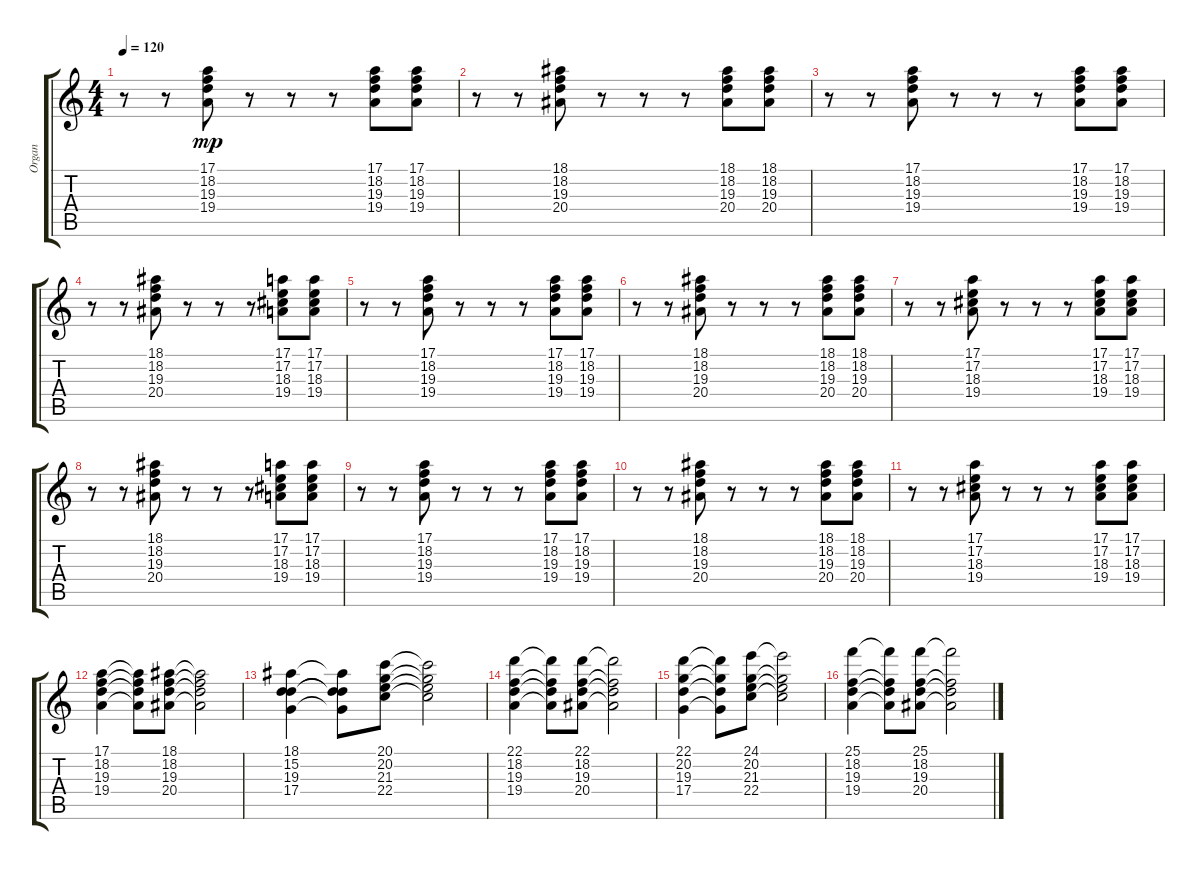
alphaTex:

\track ("Organ" "Organ") {instrument churchorgan}
\staff {score tabs}
\tuning (E4 B3 G3 D3 A2 E2) {hide}
\ts (4 4)
\tempo 120
\clef g2
\ks c
r.8{dy mp} r.8 (17.1 18.2 19.3 19.4).8 r.8 r.8 r.8 (17.1 18.2 19.3 19.4).8 (17.1 18.2 19.3 19.4).8 |
r.8 r.8 (18.1 18.2 19.3 20.4).8 r.8 r.8 r.8 (18.1 18.2 19.3 20.4).8 (18.1 18.2 19.3 20.4).8 |
r.8 r.8 (17.1 18.2 19.3 19.4).8 r.8 r.8 r.8 (17.1 18.2 19.3 19.4).8 (17.1 18.2 19.3 19.4).8 |
r.8 r.8 (18.1 18.2 19.3 20.4).8 r.8 r.8 r.8 (17.1 17.2 18.3 19.4).8 (17.1 17.2 18.3 19.4).8 |
r.8 r.8 (17.1 18.2 19.3 19.4).8 r.8 r.8 r.8 (17.1 18.2 19.3 19.4).8 (17.1 18.2 19.3 19.4).8 |
r.8 r.8 (18.1 18.2 19.3 20.4).8 r.8 r.8 r.8 (18.1 18.2 19.3 20.4).8 (18.1 18.2 19.3 20.4).8 |
r.8 r.8 (17.1 17.2 18.3 19.4).8 r.8 r.8 r.8 (17.1 17.2 18.3 19.4).8 (17.1 17.2 18.3 19.4).8 |
r.8 r.8 (18.1 18.2 19.3 20.4).8 r.8 r.8 r.8 (17.1 17.2 18.3 19.4).8 (17.1 17.2 18.3 19.4).8 |
r.8 r.8 (17.1 18.2 19.3 19.4).8 r.8 r.8 r.8 (17.1 18.2 19.3 19.4).8 (17.1 18.2 19.3 19.4).8 |
r.8 r.8 (18.1 18.2 19.3 20.4).8 r.8 r.8 r.8 (18.1 18.2 19.3 20.4).8 (18.1 18.2 19.3 20.4).8 |
r.8 r.8 (17.1 17.2 18.3 19.4).8 r.8 r.8 r.8 (17.1 17.2 18.3 19.4).8 (17.1 17.2 18.3 19.4).8 |
(17.1 18.2 19.3 19.4).4 (17.1{t} 18.2{t} 19.3{t} 19.4{t}).8 (18.1 18.2 19.3 20.4).8 (18.1{t} 18.2{t} 19.3{t} 20.4{t}).2 |
(18.1 15.2 19.3 17.4).4 (18.1{t} 15.2{t} 19.3{t} 17.4{t}).8 (20.1 20.2 21.3 22.4).8 (20.1{t} 20.2{t} 21.3{t} 22.4{t}).2 |
(22.1 18.2 19.3 19.4).4 (22.1{t} 18.2{t} 19.3{t} 19.4{t}).8 (22.1 18.2 19.3 20.4).8 (22.1{t} 18.2{t} 19.3{t} 20.4{t}).2 |
(22.1 20.2 19.3 17.4).4 (22.1{t} 20.2{t} 19.3{t} 17.4{t}).8 (24.1 20.2 21.3 22.4).8 (24.1{t} 20.2{t} 21.3{t} 22.4{t}).2 |
(25.1 18.2 19.3 19.4).4 (25.1{t} 18.2{t} 19.3{t} 19.4{t}).8 (25.1 18.2 19.3 20.4).8 (25.1{t} 18.2{t} 19.3{t} 20.4{t}).2
